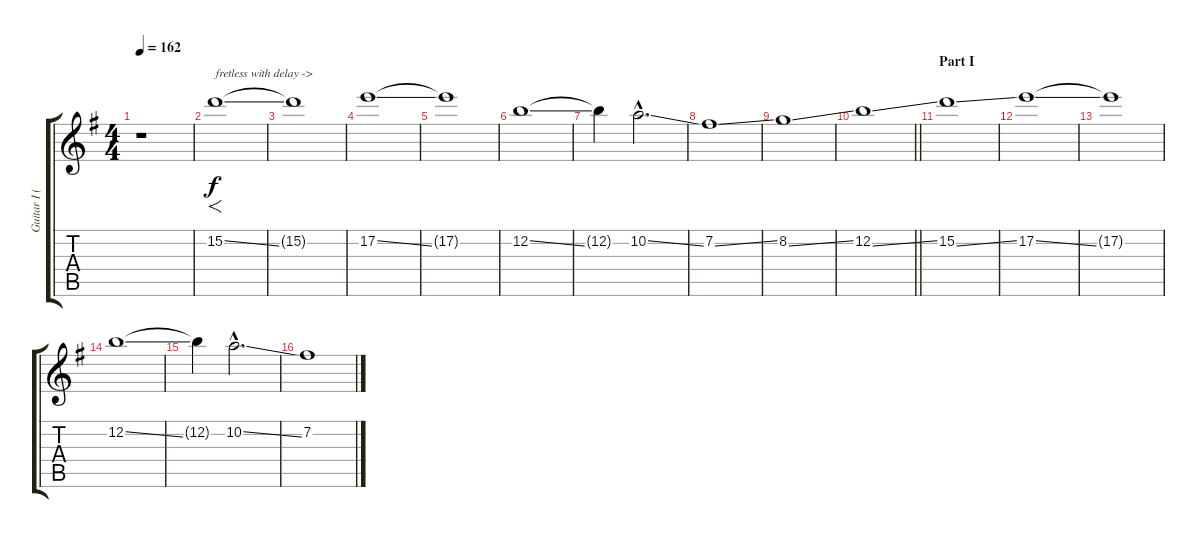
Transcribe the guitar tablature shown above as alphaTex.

\track ("Guitar I (Sugizo)" "Guitar I (") {instrument distortionguitar}
\staff {score tabs}
\tuning (E4 B3 G3 D3 A2 E2) {hide}
\ts (4 4)
\tempo 162
\clef g2
\ks g
r.1{dy f} |
15.2{ss}.1{f txt "fretless with delay ->"} |
15.2{t}.1 |
17.2{ss}.1 |
17.2{t}.1 |
12.2{ss}.1 |
12.2{t}.4 10.2{ss hac}.2{d} |
7.2{ss}.1 |
8.2{ss}.1 |
\barLineRight lightlight
12.2{ss}.1 |
\section ("" "Part I")
15.2{ss}.1 |
17.2{ss}.1 |
17.2{t}.1 |
12.2{ss}.1 |
12.2{t}.4 10.2{ss hac}.2{d} |
7.2{ss}.1
